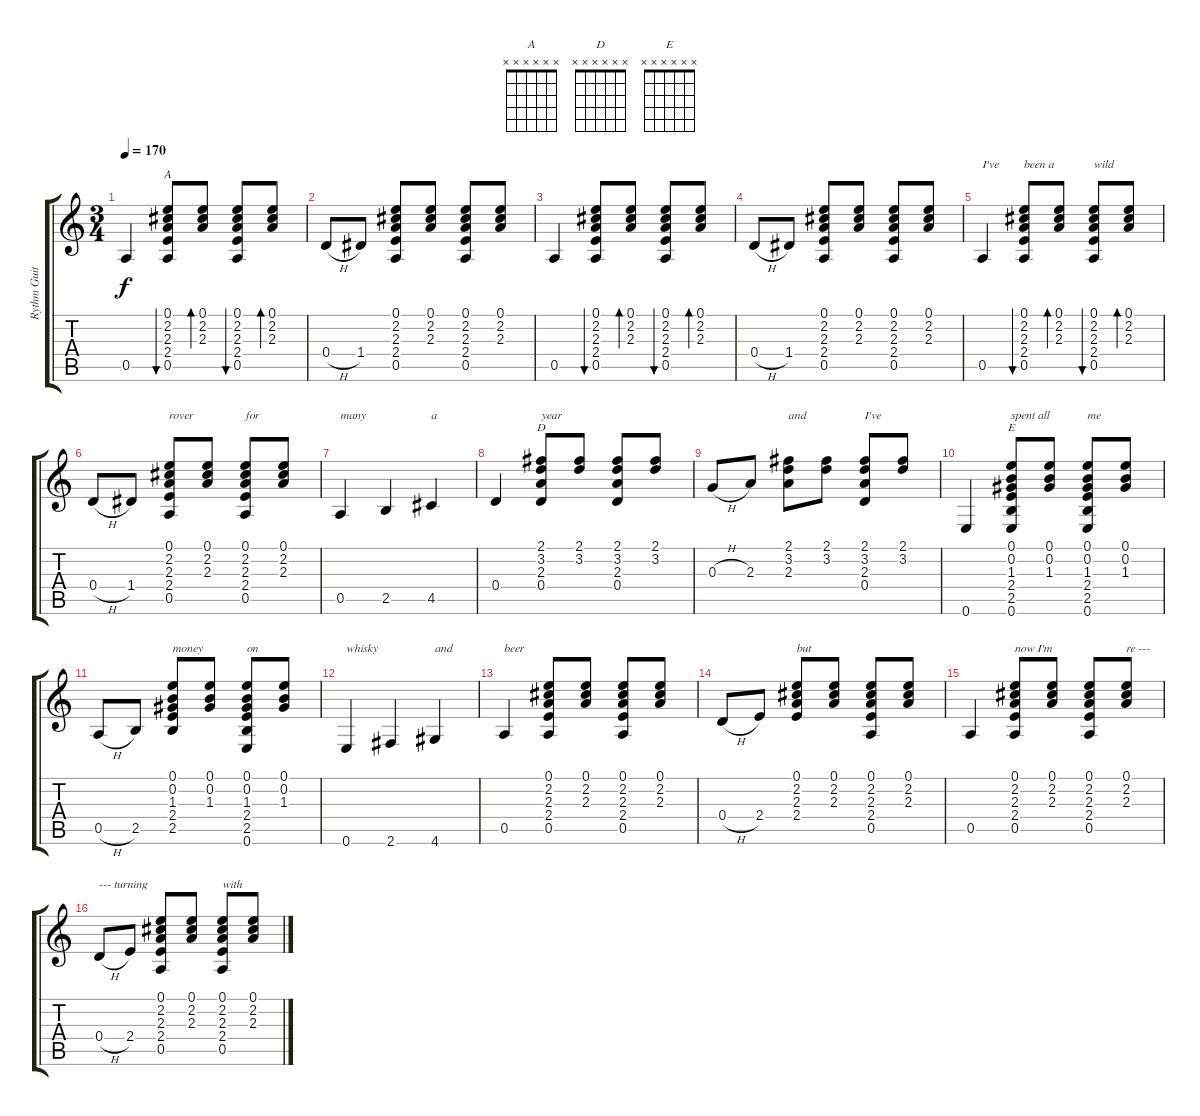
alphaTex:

\track ("Rythm Guitar" "Rythm Guit") {instrument acousticguitarsteel}
\staff {score tabs}
\tuning (E4 B3 G3 D3 A2 E2) {hide}
\chord ("A" x x x x x x) {firstfret 0}
\chord ("D" x x x x x x) {firstfret 0}
\chord ("E" x x x x x x) {firstfret 0}
\ts (3 4)
\tempo 170
\clef g2
\ks c
0.5.4{dy f instrument acousticguitarsteel} (0.1 2.2 2.3 2.4 0.5).8{bu 120 ch "A"} (0.1 2.2 2.3).8{bd 120} (0.1 2.2 2.3 2.4 0.5).8{bu 120} (0.1 2.2 2.3).8{bd 120} |
0.4{h}.8 1.4.8 (0.1 2.2 2.3 2.4 0.5).8 (0.1 2.2 2.3).8 (0.1 2.2 2.3 2.4 0.5).8 (0.1 2.2 2.3).8 |
0.5.4 (0.1 2.2 2.3 2.4 0.5).8{bu 120} (0.1 2.2 2.3).8{bd 120} (0.1 2.2 2.3 2.4 0.5).8{bu 120} (0.1 2.2 2.3).8{bd 120} |
0.4{h}.8 1.4.8 (0.1 2.2 2.3 2.4 0.5).8 (0.1 2.2 2.3).8 (0.1 2.2 2.3 2.4 0.5).8 (0.1 2.2 2.3).8 |
0.5.4{txt "I've"} (0.1 2.2 2.3 2.4 0.5).8{bu 120 txt "been a"} (0.1 2.2 2.3).8{bd 120} (0.1 2.2 2.3 2.4 0.5).8{bu 120 txt "wild"} (0.1 2.2 2.3).8{bd 120} |
0.4{h}.8 1.4.8 (0.1 2.2 2.3 2.4 0.5).8{txt "rover"} (0.1 2.2 2.3).8 (0.1 2.2 2.3 2.4 0.5).8{txt "for"} (0.1 2.2 2.3).8 |
0.5.4{txt "many"} 2.5.4 4.5.4{txt "a"} |
0.4.4 (2.1 3.2 2.3 0.4).8{ch "D" txt "year"} (2.1 3.2).8 (2.1 3.2 2.3 0.4).8 (2.1 3.2).8 |
0.3{h}.8 2.3.8 (2.1 3.2 2.3).8{txt "and"} (2.1 3.2).8 (2.1 3.2 2.3 0.4).8{txt "I've"} (2.1 3.2).8 |
0.6.4 (0.1 0.2 1.3 2.4 2.5 0.6).8{ch "E" txt "spent all"} (0.1 0.2 1.3).8 (0.1 0.2 1.3 2.4 2.5 0.6).8{txt "me "} (0.1 0.2 1.3).8 |
0.5{h}.8 2.5.8 (0.1 0.2 1.3 2.4 2.5).8{txt "money"} (0.1 0.2 1.3).8 (0.1 0.2 1.3 2.4 2.5 0.6).8{txt "on"} (0.1 0.2 1.3).8 |
0.6.4{txt "whisky "} 2.6.4 4.6.4{txt "and"} |
0.5.4{txt "beer"} (0.1 2.2 2.3 2.4 0.5).8 (0.1 2.2 2.3).8 (0.1 2.2 2.3 2.4 0.5).8 (0.1 2.2 2.3).8 |
0.4{h}.8 2.4.8 (0.1 2.2 2.3 2.4).8{txt "but"} (0.1 2.2 2.3).8 (0.1 2.2 2.3 2.4 0.5).8 (0.1 2.2 2.3).8 |
0.5.4 (0.1 2.2 2.3 2.4 0.5).8{txt "now I'm"} (0.1 2.2 2.3).8 (0.1 2.2 2.3 2.4 0.5).8 (0.1 2.2 2.3).8{txt "re ---"} |
0.4{h}.8{txt "--- turning"} 2.4.8 (0.1 2.2 2.3 2.4 0.5).8 (0.1 2.2 2.3).8 (0.1 2.2 2.3 2.4 0.5).8{txt "with"} (0.1 2.2 2.3).8
